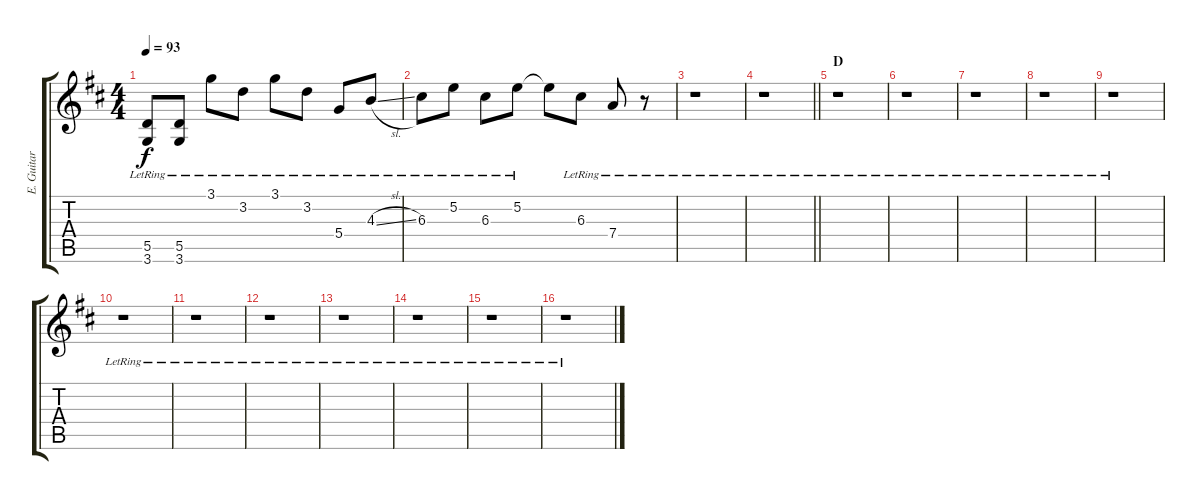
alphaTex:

\track ("E. Guitar III" "E. Guitar ") {instrument electricguitarclean}
\staff {score tabs}
\tuning (E4 B3 G3 D3 A2 E2) {hide}
\ts (4 4)
\tempo 93
\clef g2
\ks d
(5.5{lr} 3.6{lr}).8{dy f} (5.5{lr} 3.6{lr}).8 3.1{lr}.8 3.2{lr}.8 3.1{lr}.8 3.2{lr}.8 5.4{lr}.8 4.3{sl lr}.8 |
6.3{lr}.8 5.2{lr}.8 6.3{lr}.8 5.2{lr}.8 5.2{t}.8 6.3{lr}.8 7.4{lr}.8 r.8 |
r.1 |
\barLineRight lightlight
r.1 |
\section ("" "D")
r.1 |
r.1 |
r.1 |
r.1 |
r.1 |
r.1 |
r.1 |
r.1 |
r.1 |
r.1 |
r.1 |
r.1
